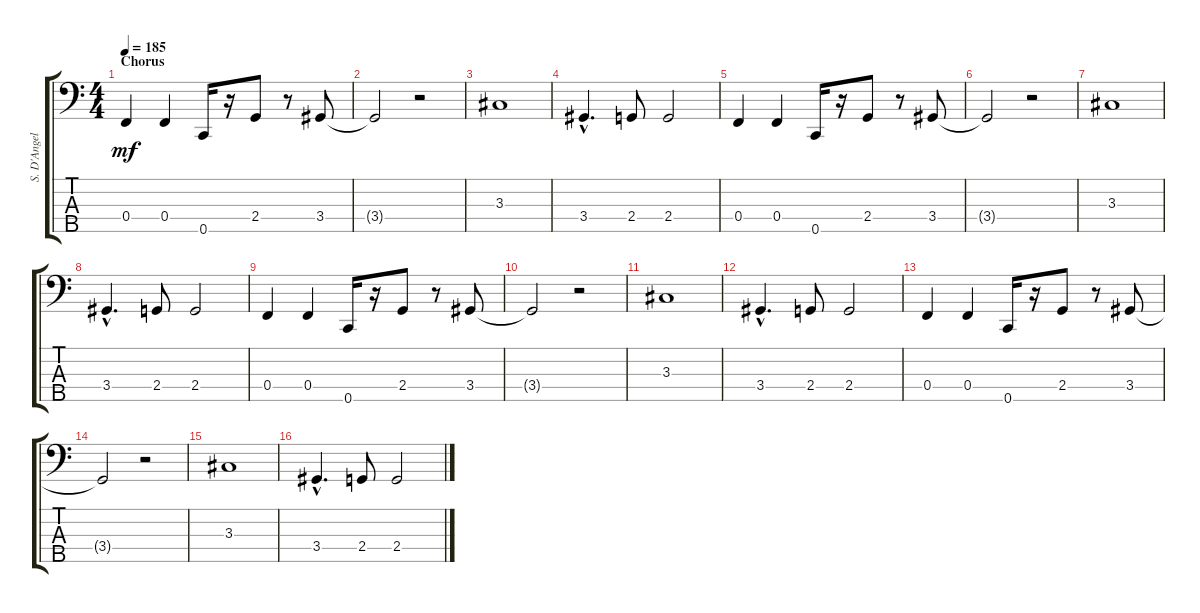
\track ("S. D'Angelo" "S. D'Angel") {instrument electricbasspick}
\staff {score tabs}
\tuning (Ab2 Eb2 Bb1 F1 C1) {hide}
\ts (4 4)
\section ("" "Chorus")
\tempo 185
\clef f4
\ks c
0.4.4{dy mf} 0.4.4 0.5.16 r.16 2.4.8 r.8 3.4.8 |
3.4{t}.2 r.2 |
3.3.1 |
3.4{hac}.4{d} 2.4.8 2.4.2 |
0.4.4 0.4.4 0.5.16 r.16 2.4.8 r.8 3.4.8 |
3.4{t}.2 r.2 |
3.3.1 |
3.4{hac}.4{d} 2.4.8 2.4.2 |
0.4.4 0.4.4 0.5.16 r.16 2.4.8 r.8 3.4.8 |
3.4{t}.2 r.2 |
3.3.1 |
3.4{hac}.4{d} 2.4.8 2.4.2 |
0.4.4 0.4.4 0.5.16 r.16 2.4.8 r.8 3.4.8 |
3.4{t}.2 r.2 |
3.3.1 |
3.4{hac}.4{d} 2.4.8 2.4.2
